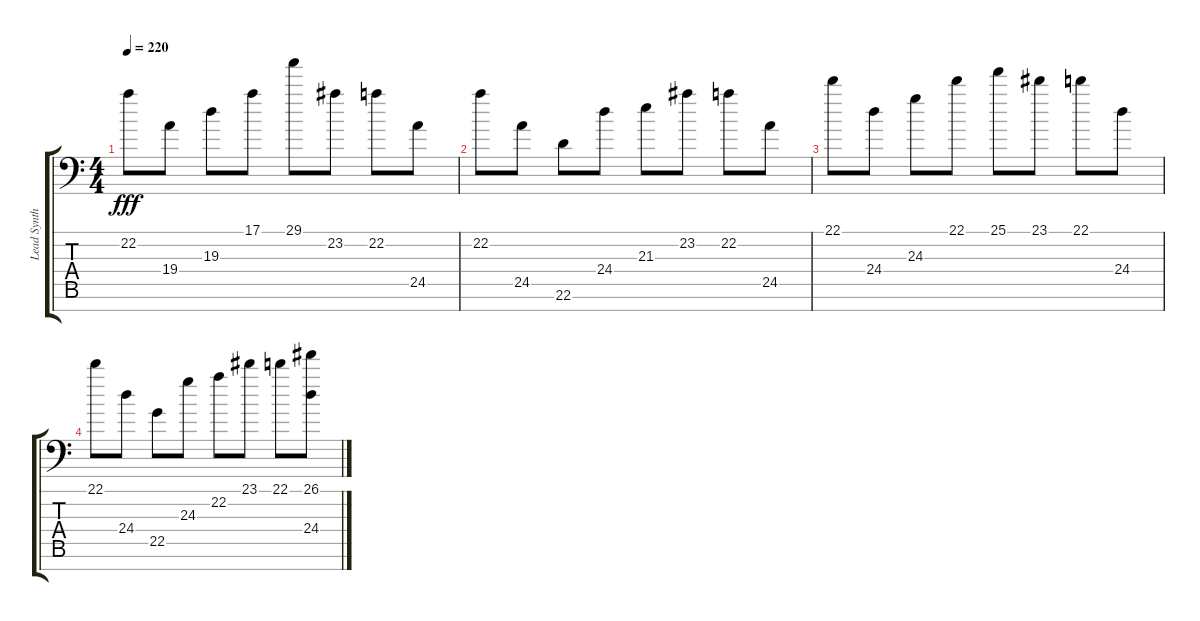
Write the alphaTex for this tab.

\track ("Lead Synth" "Lead Synth") {instrument lead1square}
\staff {score tabs}
\tuning (E4 B3 G3 D3 A2 E2 C-1) {hide}
\ts (4 4)
\tempo 220
\clef f4
\ks c
22.2.8{dy fff} 19.4.8 19.3.8 17.1.8 29.1.8 23.2.8 22.2.8 24.5.8 |
22.2.8 24.5.8 22.6.8 24.4.8 21.3.8 23.2.8 22.2.8 24.5.8 |
22.1.8 24.4.8 24.3.8 22.1.8 25.1.8 23.1.8 22.1.8 24.4.8 |
22.1.8 24.4.8 22.5.8 24.3.8 22.2.8 23.1.8 22.1.8 (26.1 24.4).8
